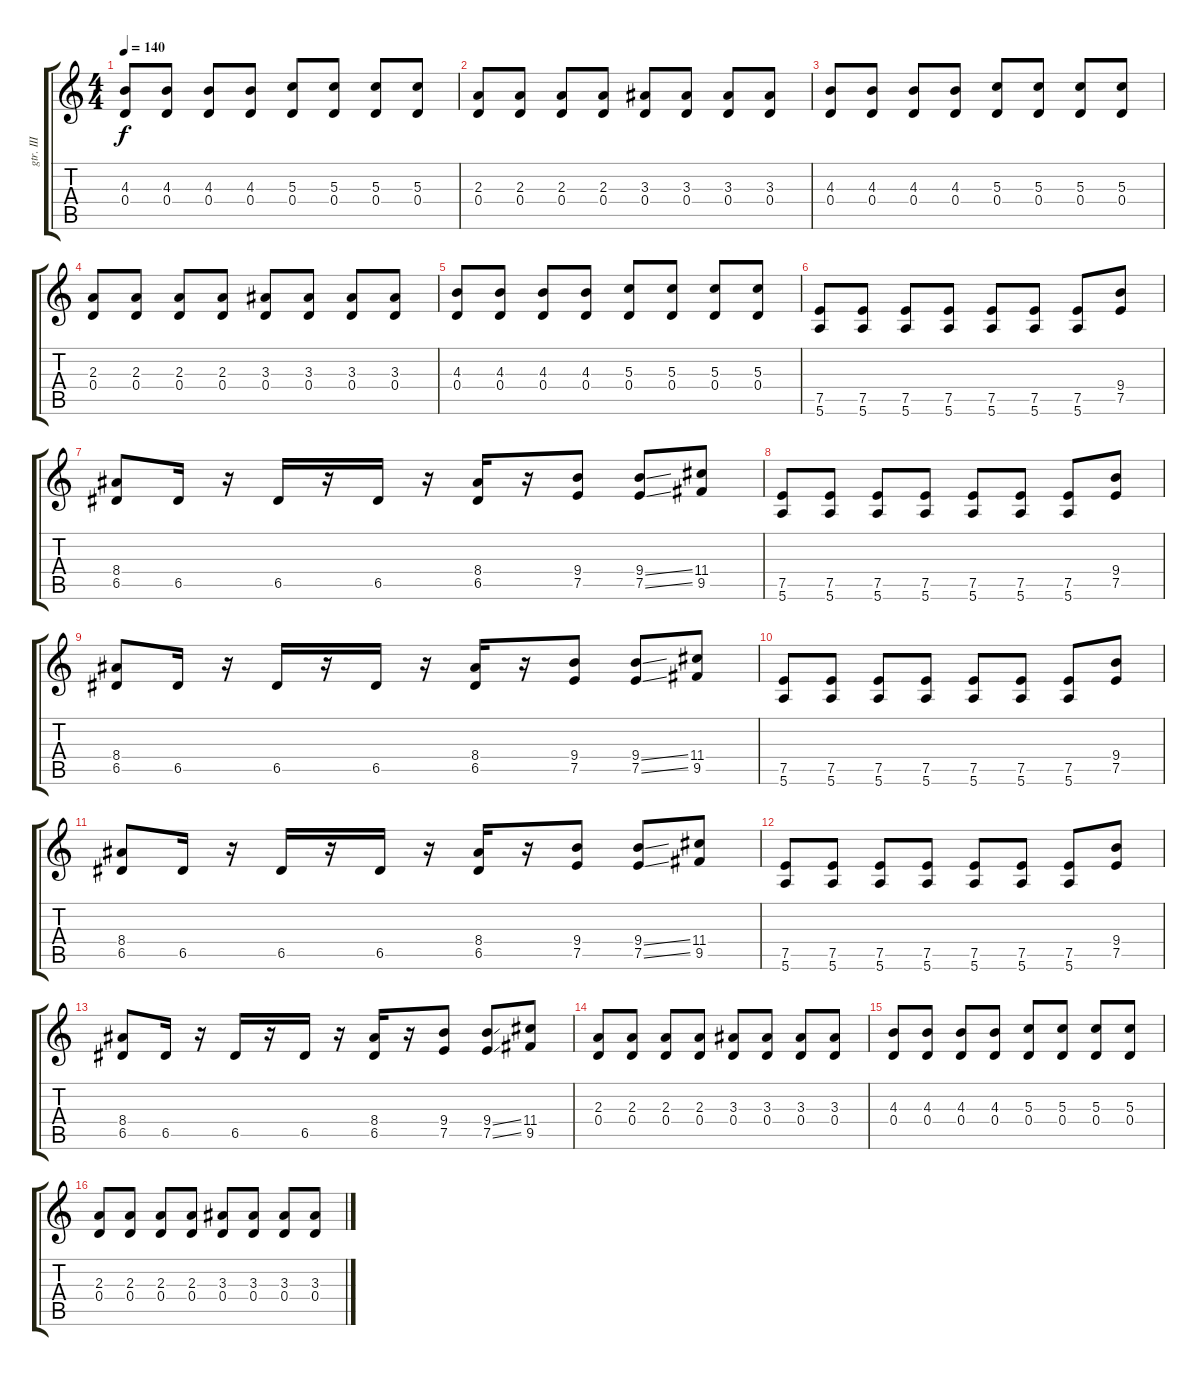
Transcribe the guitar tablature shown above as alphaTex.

\track ("gtr. III" "gtr. III") {instrument acousticguitarsteel}
\staff {score tabs}
\tuning (E4 B3 G3 D3 A2 E2) {hide}
\ts (4 4)
\tempo 140
\clef g2
\ks c
(4.3 0.4).8{dy f} (4.3 0.4).8 (4.3 0.4).8 (4.3 0.4).8 (5.3 0.4).8 (5.3 0.4).8 (5.3 0.4).8 (5.3 0.4).8 |
(2.3 0.4).8 (2.3 0.4).8 (2.3 0.4).8 (2.3 0.4).8 (3.3 0.4).8 (3.3 0.4).8 (3.3 0.4).8 (3.3 0.4).8 |
(4.3 0.4).8 (4.3 0.4).8 (4.3 0.4).8 (4.3 0.4).8 (5.3 0.4).8 (5.3 0.4).8 (5.3 0.4).8 (5.3 0.4).8 |
(2.3 0.4).8 (2.3 0.4).8 (2.3 0.4).8 (2.3 0.4).8 (3.3 0.4).8 (3.3 0.4).8 (3.3 0.4).8 (3.3 0.4).8 |
(4.3 0.4).8 (4.3 0.4).8 (4.3 0.4).8 (4.3 0.4).8 (5.3 0.4).8 (5.3 0.4).8 (5.3 0.4).8 (5.3 0.4).8 |
(7.5 5.6).8 (7.5 5.6).8 (7.5 5.6).8 (7.5 5.6).8 (7.5 5.6).8 (7.5 5.6).8 (7.5 5.6).8 (9.4 7.5).8 |
(8.4 6.5).8 6.5.16 r.16 6.5.16 r.16 6.5.16 r.16 (8.4 6.5).16 r.16 (9.4 7.5).8 (9.4{ss} 7.5{ss}).8 (11.4 9.5).8 |
(7.5 5.6).8 (7.5 5.6).8 (7.5 5.6).8 (7.5 5.6).8 (7.5 5.6).8 (7.5 5.6).8 (7.5 5.6).8 (9.4 7.5).8 |
(8.4 6.5).8 6.5.16 r.16 6.5.16 r.16 6.5.16 r.16 (8.4 6.5).16 r.16 (9.4 7.5).8 (9.4{ss} 7.5{ss}).8 (11.4 9.5).8 |
(7.5 5.6).8 (7.5 5.6).8 (7.5 5.6).8 (7.5 5.6).8 (7.5 5.6).8 (7.5 5.6).8 (7.5 5.6).8 (9.4 7.5).8 |
(8.4 6.5).8 6.5.16 r.16 6.5.16 r.16 6.5.16 r.16 (8.4 6.5).16 r.16 (9.4 7.5).8 (9.4{ss} 7.5{ss}).8 (11.4 9.5).8 |
(7.5 5.6).8 (7.5 5.6).8 (7.5 5.6).8 (7.5 5.6).8 (7.5 5.6).8 (7.5 5.6).8 (7.5 5.6).8 (9.4 7.5).8 |
(8.4 6.5).8 6.5.16 r.16 6.5.16 r.16 6.5.16 r.16 (8.4 6.5).16 r.16 (9.4 7.5).8 (9.4{ss} 7.5{ss}).8 (11.4 9.5).8 |
(2.3 0.4).8 (2.3 0.4).8 (2.3 0.4).8 (2.3 0.4).8 (3.3 0.4).8 (3.3 0.4).8 (3.3 0.4).8 (3.3 0.4).8 |
(4.3 0.4).8 (4.3 0.4).8 (4.3 0.4).8 (4.3 0.4).8 (5.3 0.4).8 (5.3 0.4).8 (5.3 0.4).8 (5.3 0.4).8 |
(2.3 0.4).8 (2.3 0.4).8 (2.3 0.4).8 (2.3 0.4).8 (3.3 0.4).8 (3.3 0.4).8 (3.3 0.4).8 (3.3 0.4).8
